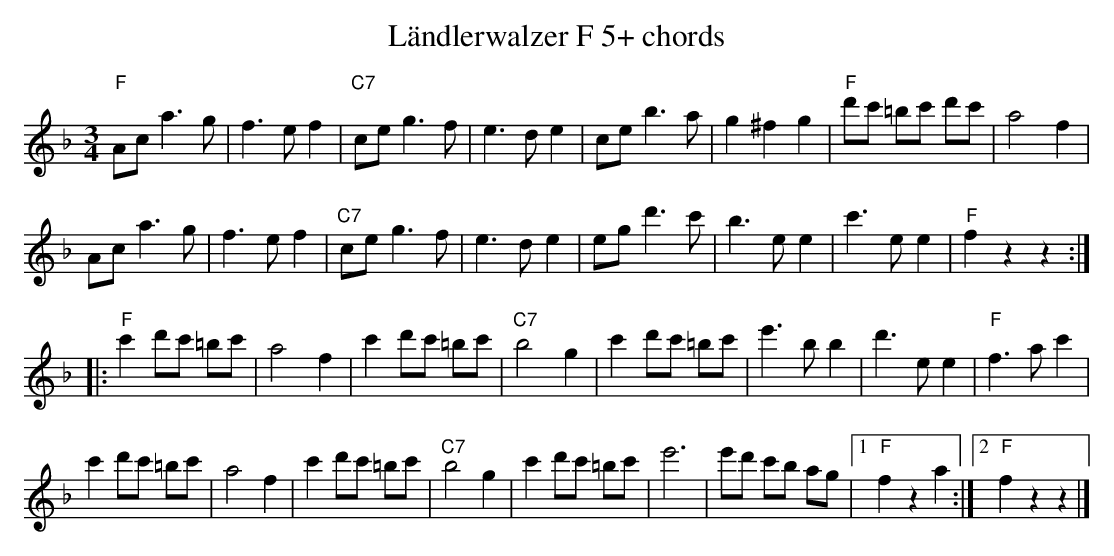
X:1
T:L\"andlerwalzer F 5+ chords
M:3/4
L:1/8
K:Fmaj%%MIDI gchordon
"F"Ac a3g | f3ef2 | "C7"ce g3f | e3de2 | ce b3a | g2^f2g2 | "F"d'c' =bc' d'c' | a4f2 |
Ac a3g | f3ef2 | "C7"ce g3f | e3de2 | eg d'3c' | b3ee2 | c'3ee2 | "F"f2z2z2 ::
"F"c'2d'c' =bc' | a4f2 | c'2d'c' =bc' | "C7"b4g2 | c'2d'c' =bc' | e'3bb2 | d'3ee2 | "F"f3ac'2 |
c'2d'c' =bc' | a4f2 | c'2d'c' =bc' | "C7"b4g2 | c'2d'c' =bc' | e'6 | e'd' c'b ag |1 "F"f2z2a2 :|2 "F"f2z2z2 |]
